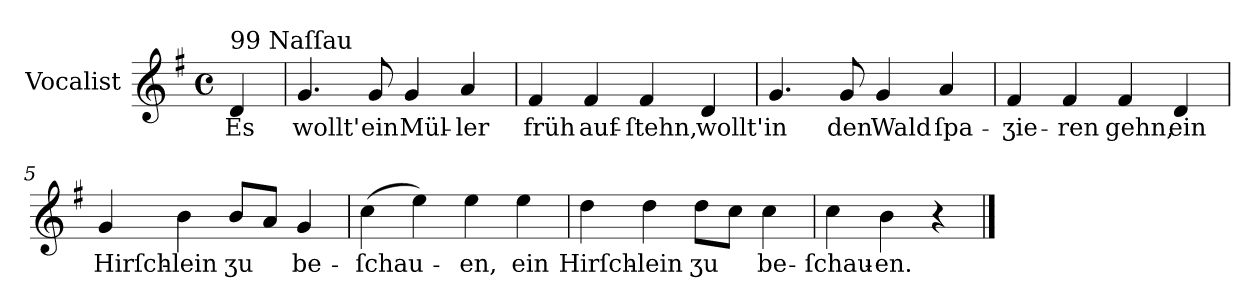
**kern	**text
*part1	*part1
*staff1	*staff1
*I"Vocalist	*
*k[f#]	*
*G:	*
*M4/4	*
*met(c)	*
=	=
!LO:TX:a:t=99 Naſſau	!
4d	Es
=1	=1
4.g	wollt'
8g	ein
4g	Mül-
4a	-ler
=2	=2
4f#	früh
4f#	auf-
4f#	-ſtehn,
4d	wollt'
=3	=3
4.g	in
8g	den
4g	Wald
4a	ſpa-
=4	=4
4f#	-ʒie-
4f#	-ren
4f#	gehn,
4d	ein
=5	=5
4g	Hirſch-
4b	-lein
8bL	ʒu
8aJ	.
4g	be-
=6	=6
(4cc	-ſchau-
4ee)	.
4ee	-en,
4ee	ein
=7	=7
4dd	Hirſch-
4dd	-lein
8ddL	ʒu
8ccJ	.
4cc	be-
=8	=8
4cc	-ſchau-
4b	-en.
4r	.
==	==
*-	*-
